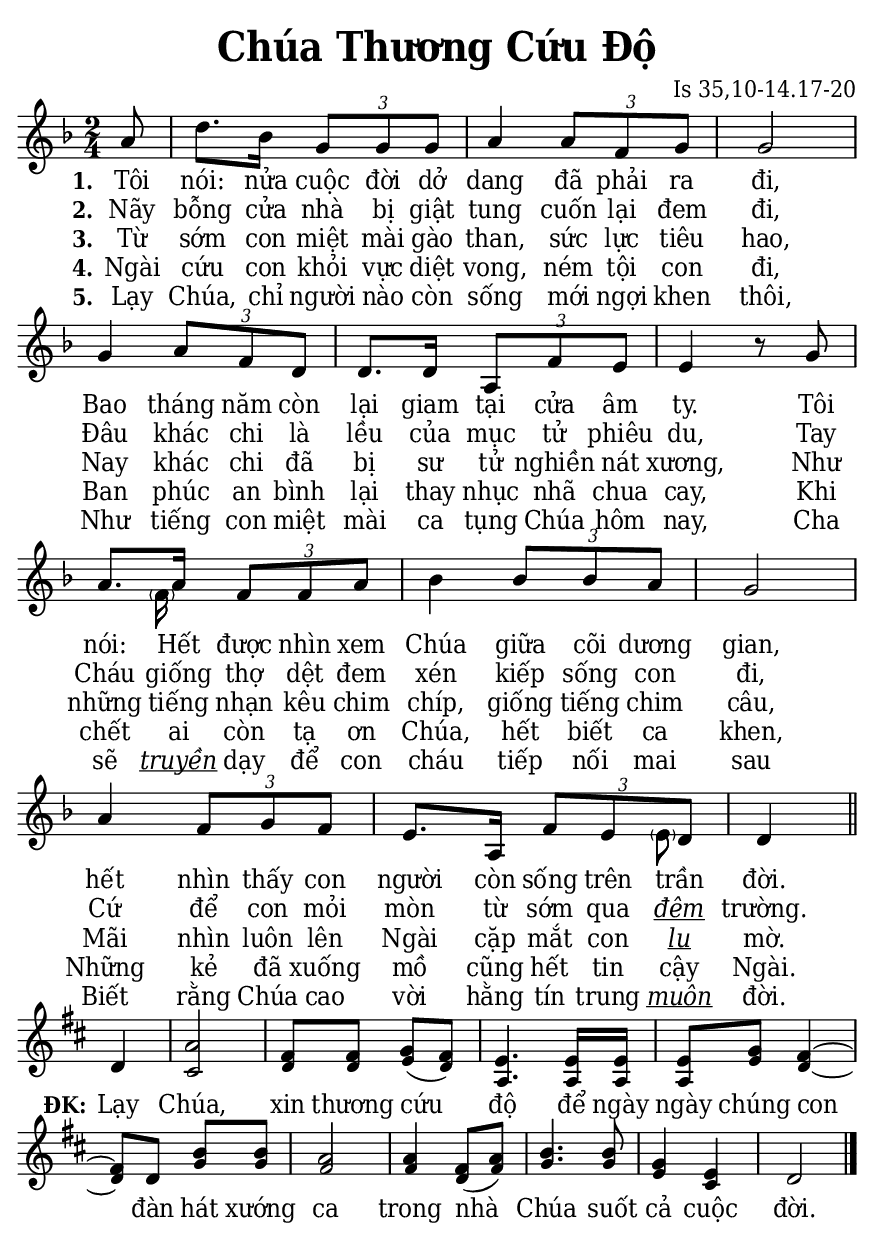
% Cài đặt chung\
\version "2.22.1"
\include "english.ly"

\header {
  title = \markup { \fontsize #1 "Chúa Thương Cứu Độ" }
  composer = "Is 35,10-14.17-20"
  %arranger = "Lm. Kim Long"
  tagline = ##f
}

% Nhạc phiên khúc
nhacPhienKhucSop = \relative c'' {
  \partial 8 a8 |
  d8. bf16 \tuplet 3/2 { g8 g g } |
  a4 \tuplet 3/2 { a8 f g } |
  g2 |
  g4 \tuplet 3/2 { a8 f d } |
  d8. d16 \tuplet 3/2 { a8 f' e } |
  e4 r8 g |
  a8.
  <<
    {
      \voiceOne
      a16
    }
    \new Voice = "beSop" {
      \voiceTwo
      \stemDown
      \once \override NoteColumn.force-hshift = #-1.2
      \parenthesize
      f16
    }
  >>
  \oneVoice
  \tuplet 3/2 { f8 f a } |
  bf4 \tuplet 3/2 { bf8 bf a } |
  g2 |
  a4 \tuplet 3/2 { f8 g f } |
  e8. a,16 \tuplet 3/2 { f'8 e
  <<
    {
      \voiceOne
      d8
    }
    \new Voice = "beSop" {
      \voiceTwo
      \stemDown
      \once \override NoteColumn.force-hshift = #-1.2
      \parenthesize
      e8
    }
  >>
  }
  \oneVoice
  \partial 4 d4 \bar "||" \break
  
  \set Staff.explicitKeySignatureVisibility = #end-of-line-invisible
  \set Staff.printKeyCancellation = ##f
  \key d \major
  \partial 4 d4 |
  a'2 |
  fs8 fs g (fs) |
  e4. e16 e |
  e8 g fs4 ~ |
  fs8 d b' b |
  a2 |
  a4 fs8 (a) |
  b4. b8 |
  g4 e |
  d2 \bar "|."
}

nhacPhienKhucAlto = \relative c' {
  r8 |
  R2*11
  r4
  
  \set Staff.explicitKeySignatureVisibility = #end-of-line-invisible
  \set Staff.printKeyCancellation = ##f
  \key d \major
  \partial 4 d4 |
  cs2 |
  d8 d e (d) |
  a4. a16 a |
  a8 e' d4 ~ |
  d8 d g g |
  fs2 |
  fs4 d8 (fs) |
  g4. g8 |
  e4 cs |
  d2
}

% Lời phiên khúc
loiPhienKhucSop = \lyrics {
  <<
    {
      \set stanza = "1."
      Tôi nói: nửa cuộc đời dở dang đã phải ra đi,
      Bao tháng năm còn lại giam tại cửa âm ty.
      Tôi nói: Hết được nhìn xem Chúa giữa cõi dương gian,
      hết nhìn thấy con người còn sống trên trần đời.
    }
    \new Lyrics {
	    \set associatedVoice = "beSop"
	    \set stanza = "2."
	    Nãy bỗng cửa nhà bị giật tung
	    cuốn lại đem đi,
	    Đâu khác chi là lều của mục tử phiêu du,
	    Tay Cháu giống thợ dệt đem xén kiếp sống con đi,
	    Cứ để con mỏi mòn từ sớm qua
	    \markup { \italic \underline "đêm" } trường.
    }
    \new Lyrics {
	    \set associatedVoice = "beSop"
	    \set stanza = "3."
	    Từ sớm con miệt mài gào than,
	    sức lực tiêu hao,
	    Nay khác chi đã bị sư tử nghiền nát xương,
	    Như những tiếng nhạn kêu chim chíp,
	    giống tiếng chim câu,
	    Mãi nhìn luôn lên Ngài cặp mắt con
	    \markup { \italic \underline "lu" } mờ.
    }
    \new Lyrics {
	    \set associatedVoice = "beSop"
	    \set stanza = "4."
	    Ngài cứu con khỏi vực diệt vong,
	    ném tội con đi,
	    Ban phúc an bình lại thay nhục nhã chua cay,
	    Khi chết ai còn tạ ơn Chúa,
	    hết biết ca khen,
	    Những kẻ đã xuống mồ cũng hết tin cậy Ngài.
    }
    \new Lyrics {
	    \set associatedVoice = "beSop"
	    \set stanza = "5."
	    Lạy Chúa, chỉ người nào còn sống mới ngợi khen thôi,
	    Như tiếng con miệt mài ca tụng Chúa hôm nay,
	    Cha sẽ \markup { \italic \underline "truyền" }
	    dạy để con cháu tiếp nối mai sau
	    Biết rằng Chúa cao vời hằng tín trung
	    \markup { \italic \underline "muôn" } đời.
    }
  >>
  \set stanza = "ĐK:"
  Lạy Chúa, xin thương cứu độ
  để ngày ngày chúng con đàn hát xướng ca
  trong nhà Chúa suốt cả cuộc đời.
}

% Dàn trang
\paper {
  #(set-paper-size "a5")
  top-margin = 3\mm
  bottom-margin = 3\mm
  left-margin = 3\mm
  right-margin = 3\mm
  indent = #0
  #(define fonts
	 (make-pango-font-tree "Deja Vu Serif Condensed"
	 		       "Deja Vu Serif Condensed"
			       "Deja Vu Serif Condensed"
			       (/ 20 20)))
  print-page-number = ##f
  page-count = 1
}

TongNhip = {
  \key f \major \time 2/4
  \set Timing.beamExceptions = #'()
  \set Timing.baseMoment = #(ly:make-moment 1/4)
}

% Đổi kích thước nốt cho bè phụ
notBePhu =
#(define-music-function (font-size music) (number? ly:music?)
   (for-some-music
     (lambda (m)
       (if (music-is-of-type? m 'rhythmic-event)
           (begin
             (set! (ly:music-property m 'tweaks)
                   (cons `(font-size . ,font-size)
                         (ly:music-property m 'tweaks)))
             #t)
           #f))
     music)
   music)

\score {
  \new ChoirStaff <<
    \new Staff \with {
        \consists "Merge_rests_engraver"
        printPartCombineTexts = ##f
      }
      <<
      \new Voice \TongNhip \partCombine 
        \nhacPhienKhucSop
        \notBePhu -1 { \nhacPhienKhucAlto }
      \new NullVoice = beSop \nhacPhienKhucSop
      \new Lyrics \lyricsto beSop \loiPhienKhucSop
      >>
  >>
  \layout {
    %\override Staff.TimeSignature.transparent = ##t
    \override Lyrics.LyricSpace.minimum-distance = #0.6
    \override Score.BarNumber.break-visibility = ##(#f #f #f)
    \override Score.SpacingSpanner.uniform-stretching = ##t
  } 
}
